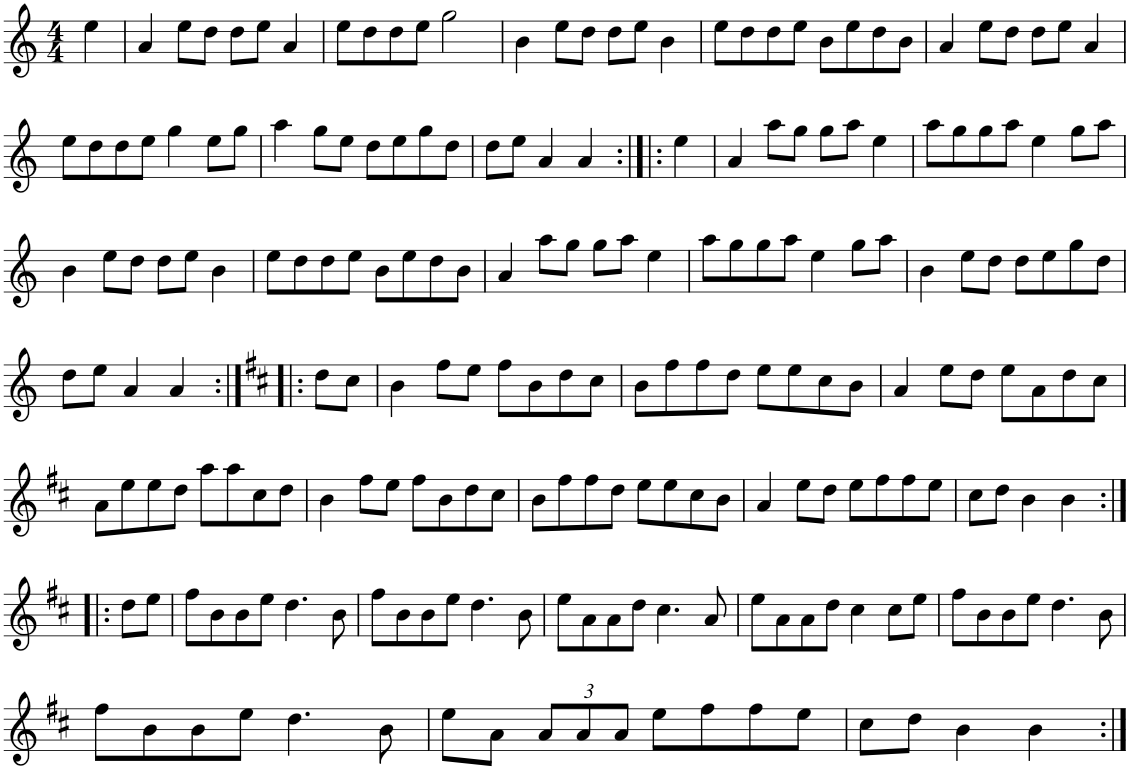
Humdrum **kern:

**kern
*part1
*staff1
*I"Piano
*I'Pno
*clefG2
*k[]
*M4/4
=1
4ee\
=2
4a/
8ee\L
8dd\J
8dd\L
8ee\J
4a/
=3
8ee\L
8dd\
8dd\
8ee\J
2gg\
=4
4b\
8ee\L
8dd\J
8dd\L
8ee\J
4b\
=5
8ee\L
8dd\
8dd\
8ee\J
8b\L
8ee\
8dd\
8b\J
=6
4a/
8ee\L
8dd\J
8dd\L
8ee\J
4a/
!!LO:LB:g=z
=7
8ee\L
8dd\
8dd\
8ee\J
4gg\
8ee\L
8gg\J
=8
4aa\
8gg\L
8ee\J
8dd\L
8ee\
8gg\
8dd\J
=9
8dd\L
8ee\J
4a/
4a/
=10:|!|:
4ee\
=11
4a/
8aa\L
8gg\J
8gg\L
8aa\J
4ee\
=12
8aa\L
8gg\
8gg\
8aa\J
4ee\
8gg\L
8aa\J
!!LO:LB:g=z
=13
4b\
8ee\L
8dd\J
8dd\L
8ee\J
4b\
=14
8ee\L
8dd\
8dd\
8ee\J
8b\L
8ee\
8dd\
8b\J
=15
4a/
8aa\L
8gg\J
8gg\L
8aa\J
4ee\
=16
8aa\L
8gg\
8gg\
8aa\J
4ee\
8gg\L
8aa\J
=17
4b\
8ee\L
8dd\J
8dd\L
8ee\
8gg\
8dd\J
!!LO:LB:g=z
=18
8dd\L
8ee\J
4a/
4a/
=19:|!|:
*k[f#c#]
*b:
8dd\L
8cc#\J
=20
4b\
8ff#\L
8ee\J
8ff#\L
8b\
8dd\
8cc#\J
=21
8b\L
8ff#\
8ff#\
8dd\J
8ee\L
8ee\
8cc#\
8b\J
=22
4a/
8ee\L
8dd\J
8ee\L
8a\
8dd\
8cc#\J
!!LO:LB:g=z
=23
8a\L
8ee\
8ee\
8dd\J
8aa\L
8aa\
8cc#\
8dd\J
=24
4b\
8ff#\L
8ee\J
8ff#\L
8b\
8dd\
8cc#\J
=25
8b\L
8ff#\
8ff#\
8dd\J
8ee\L
8ee\
8cc#\
8b\J
=26
4a/
8ee\L
8dd\J
8ee\L
8ff#\
8ff#\
8ee\J
=27
8cc#\L
8dd\J
4b\
4b\
!!LO:LB:g=z
=28:|!|:
8dd\L
8ee\J
=29
8ff#\L
8b\
8b\
8ee\J
4.dd\
8b\
=30
8ff#\L
8b\
8b\
8ee\J
4.dd\
8b\
=31
8ee\L
8a\
8a\
8dd\J
4.cc#\
8a/
=32
8ee\L
8a\
8a\
8dd\J
4cc#\
8cc#\L
8ee\J
=33
8ff#\L
8b\
8b\
8ee\J
4.dd\
8b\
!!LO:LB:g=z
=34
8ff#\L
8b\
8b\
8ee\J
4.dd\
8b\
=35
8ee\L
8a\J
*Xbrackettup
12a/L
12a/
12a/J
8ee\L
8ff#\
8ff#\
8ee\J
=36
8cc#\L
8dd\J
4b\
4b\
=:|!
*-
